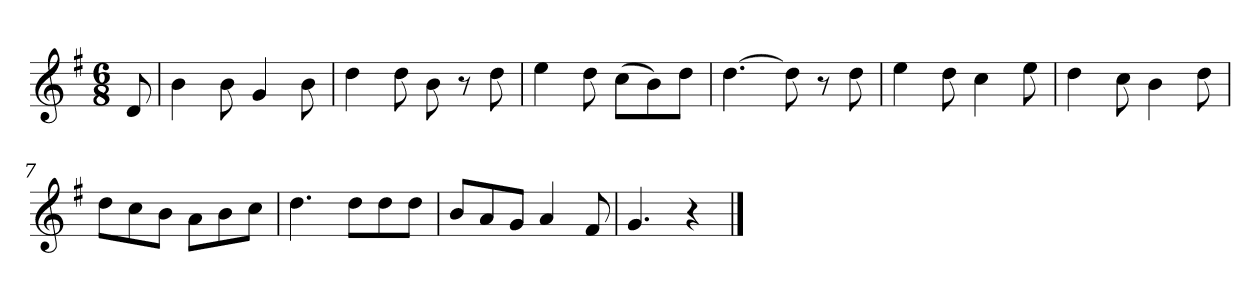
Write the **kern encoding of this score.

**kern
*part1
*staff1
*k[f#]
*M6/8
*MM120
=
8d
=1
4b
8b
4g
8b
=2
4dd
8dd
8b
8r
8dd
=3
4ee
8dd
(8ccL
8b)
8ddJ
=4
[4.dd
8dd]
8r
8dd
=5
4ee
8dd
4cc
8ee
=6
4dd
8cc
4b
8dd
=7
8ddL
8cc
8bJ
8aL
8b
8ccJ
=8
4.dd
8ddL
8dd
8ddJ
=9
8bL
8a
8gJ
4a
8f#
=10
4.g
4r
==
*-
